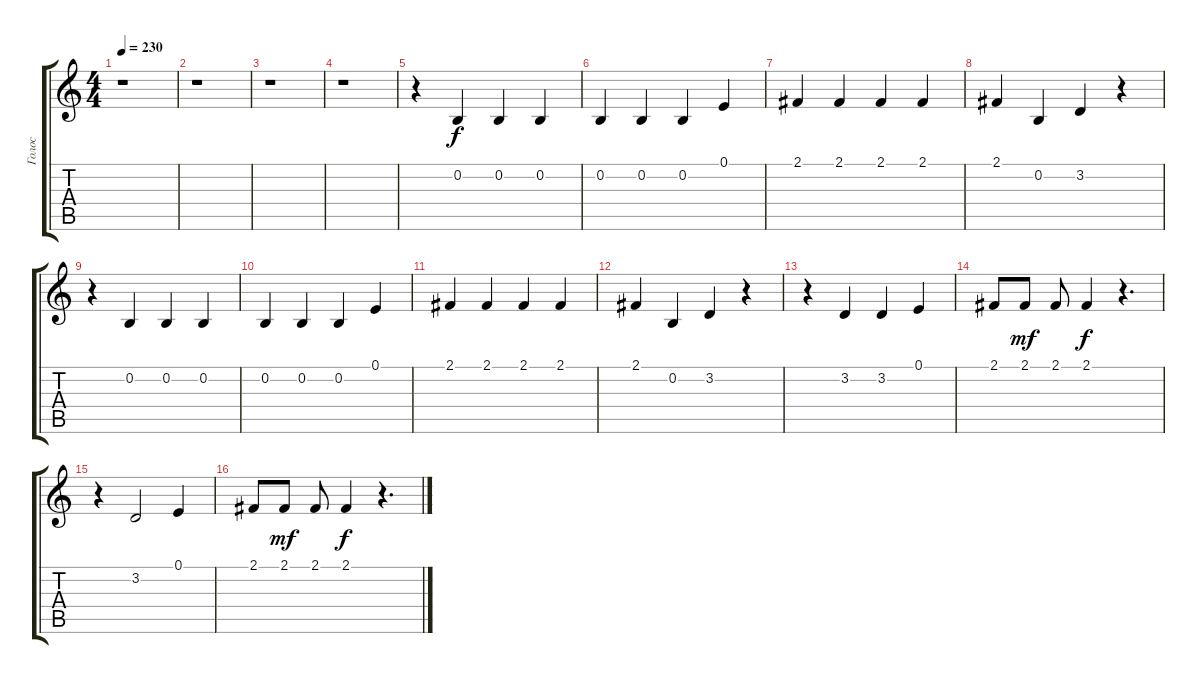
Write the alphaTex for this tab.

\track ("Голос" "Голос") {instrument violin}
\staff {score tabs}
\tuning (E4 B3 G3 D3 A2 E2) {hide}
\ts (4 4)
\tempo 230
\clef g2
\ks c
r.1{dy f} |
r.1 |
r.1 |
r.1 |
r.4 0.2.4 0.2.4 0.2.4 |
0.2.4 0.2.4 0.2.4 0.1.4 |
2.1.4 2.1.4 2.1.4 2.1.4 |
2.1.4 0.2.4 3.2.4 r.4 |
r.4 0.2.4 0.2.4 0.2.4 |
0.2.4 0.2.4 0.2.4 0.1.4 |
2.1.4 2.1.4 2.1.4 2.1.4 |
2.1.4 0.2.4 3.2.4 r.4 |
r.4 3.2.4 3.2.4 0.1.4 |
2.1.8 2.1.8{dy mf} 2.1.8 2.1.4{dy f} r.4{d} |
r.4 3.2.2 0.1.4 |
2.1.8 2.1.8{dy mf} 2.1.8 2.1.4{dy f} r.4{d}
